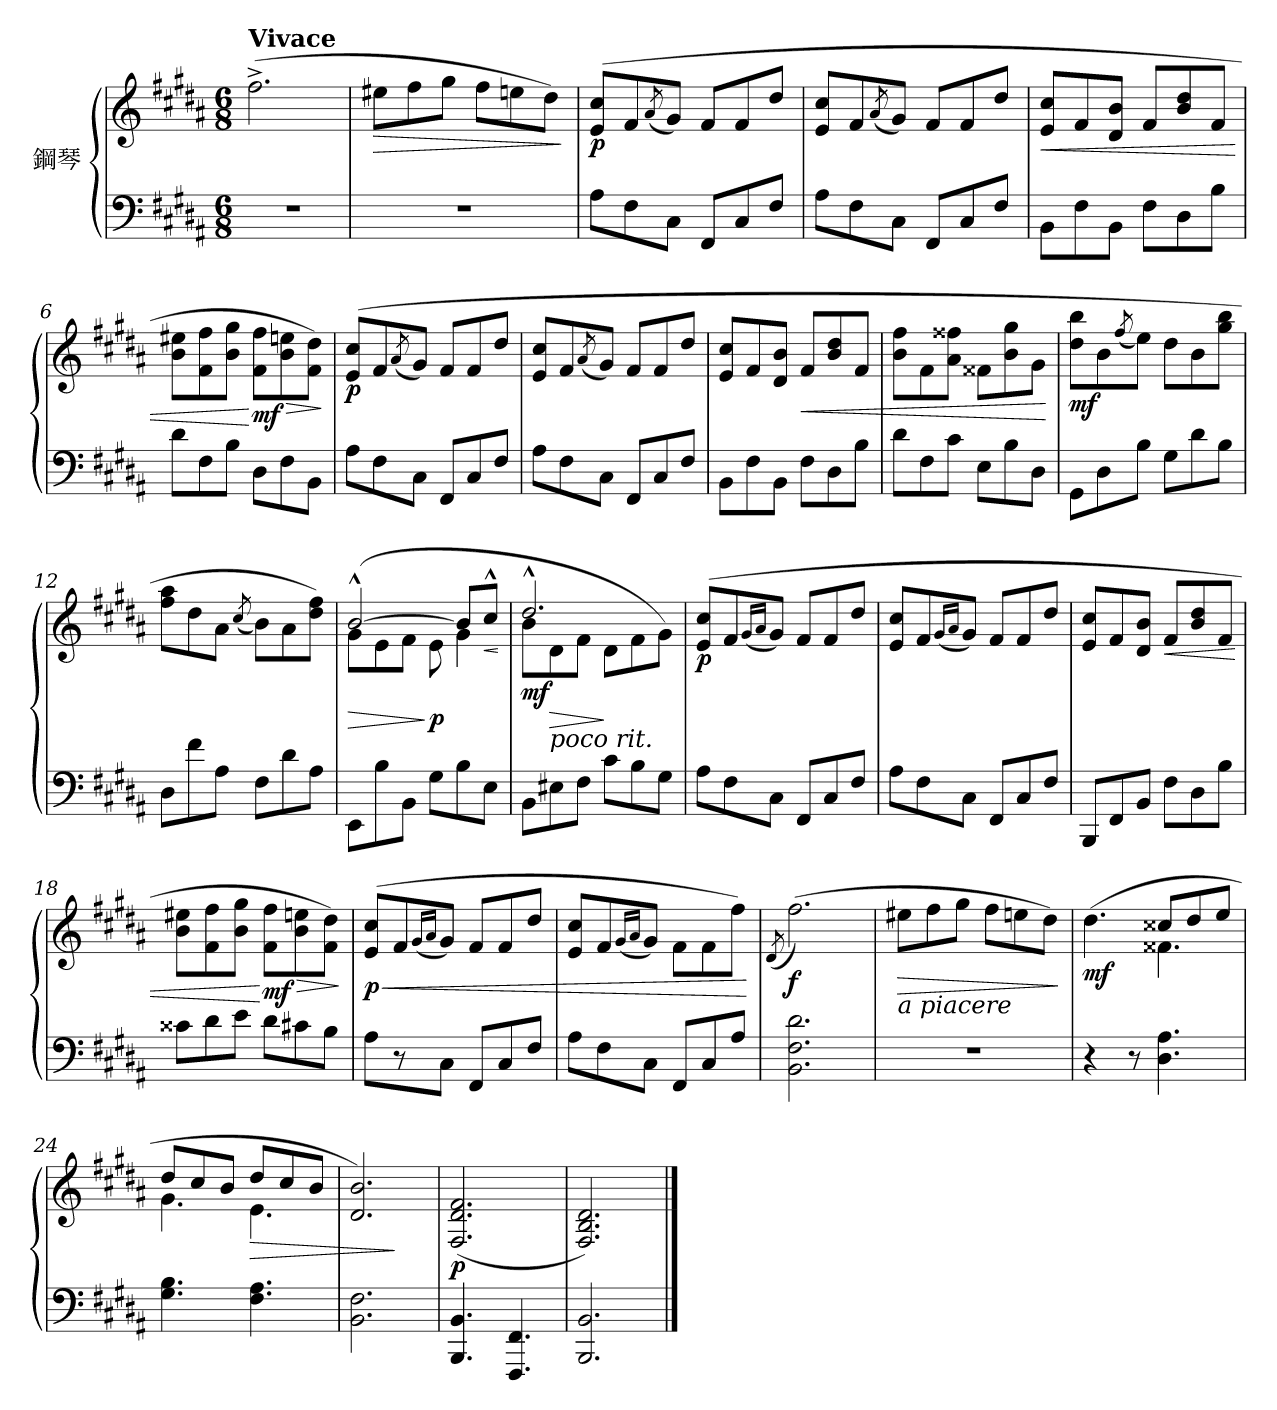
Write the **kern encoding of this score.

**kern	**kern	**dynam
*part1	*part1	*part1
*staff2	*staff1	*staff1/2
*I"鋼琴	*	*
*clefF4	*clefG2	*
*k[f#c#g#d#a#]	*k[f#c#g#d#a#]	*
*M6/8	*M6/8	*
=1	=1	=1
!	!LO:TX:a:B:t=Vivace	!
!	!	!LO:DY:b
!	!	!LO:DY:n=1:b
2.r	(>2.ff#^\	mf other-dynamics
=2	=2	=2
!	!	!LO:HP:b
2.r	8ee#X\L	>
.	8ff#\	.
.	8gg#\J	.
.	8ff#\L	.
.	8een\	.
.	8dd#\J)	.
.	.	]
=3	=3	=3
!	!	!LO:DY:b
8A#\L	(>8e/ 8cc#/L	p
8F#\	8f#/	.
.	(<8qa#/	.
8C#\J	8g#/J)	.
8FF#/L	8f#/L	.
8C#/	8f#/	.
8F#/J	8dd#/J	.
=4	=4	=4
8A#\L	8e/ 8cc#/L	.
8F#\	8f#/	.
.	(<8qa#/	.
8C#\J	8g#/J)	.
8FF#/L	8f#/L	.
8C#/	8f#/	.
8F#/J	8dd#/J	.
=5	=5	=5
!	!	!LO:HP:b
8BB\L	8e/ 8cc#/L	<
8F#\	8f#/	.
8BB\J	8d#/ 8b/J	.
8F#\L	8f#/L	.
8D#\	8b/ 8dd#/	.
8B\J	8f#/J	.
!!LO:LB:g=z
=6	=6	=6
8d#\L	8b\ 8ee#X\L	.
8F#\	8f#\ 8ff#\	.
8B\J	8b\ 8gg#\J	.
!	!	!LO:HP:n=1:b
!	!	!LO:DY:n=1:b
8D#\L	8f#\ 8ff#\L	[ > mf
8F#\	8b\ 8een\	.
8BB\J	8f#\ 8dd#\J)	.
.	.	]
=7	=7	=7
!	!	!LO:DY:b
8A#\L	(>8e/ 8cc#/L	p
8F#\	8f#/	.
.	(<8qa#/	.
8C#\J	8g#/J)	.
8FF#/L	8f#/L	.
8C#/	8f#/	.
8F#/J	8dd#/J	.
=8	=8	=8
8A#\L	8e/ 8cc#/L	.
8F#\	8f#/	.
.	(<8qa#/	.
8C#\J	8g#/J)	.
8FF#/L	8f#/L	.
8C#/	8f#/	.
8F#/J	8dd#/J	.
=9	=9	=9
8BB\L	8e/ 8cc#/L	.
8F#\	8f#/	.
8BB\J	8d#/ 8b/J	.
!	!	!LO:HP:b
8F#\L	8f#/L	<
8D#\	8b/ 8dd#/	.
8B\J	8f#/J	.
=10	=10	=10
8d#\L	8b\ 8ff#\L	.
8F#\	8f#\	.
8c#\J	8a#\ 8ff##X\J	.
8E\L	8f##X\L	.
8B\	8b\ 8gg#\	.
8D#\J	8g#\J	.
.	.	[
!!LO:LB:g=z
=11	=11	=11
!	!	!LO:DY:b
8GG#\L	8dd#\ 8bb\L	mf
8D#\	8b\	.
.	(<8qff#/	.
8B\J	8ee\J)	.
8G#\L	8dd#\L	.
8d#\	8b\	.
8B\J	8gg#\ 8bb\J	.
=12	=12	=12
8D#\L	8ff#\ 8aa#\L	.
8f#\	8dd#\	.
8A#\J	8a#\J	.
.	(<8qcc#/	.
8F#\L	8b\L)	.
8d#\	8a#\	.
8A#\J	8dd#\ 8ff#\J)	.
=13	=13	=13
*	*MM164	*
!	!	!LO:HP:b
*	*^	*
8EE\L	(>[2b^^/	8g#\L	>
8B\	.	8e\	.
8BB\J	.	8f#\J	.
*	*MM156	*	*
!	!	!	!LO:DY:n=1:b
8G#\L	.	8e\	] p
8B\	8b/L]	4g#\	.
!	!	!	!LO:HP:b
8E\J	8cc#^^/J	.	<
*	*v	*v	*
.	.	[
=14	=14	=14
*	*MM148	*
*	*^	*
!	!	!	!LO:DY:b
8BB\L	2.dd#^^/	8b\L	mf
!	!	!LO:TX:b:i:t=poco rit.	!
!	!	!	!LO:HP:b
8E#X\	.	8d#\	>
*	*MM124	*	*
8F#\J	.	8f#\J	.
8c#\L	.	8d#\L	]
*	*MM100	*	*
8B\	.	8f#\	.
8G#\J	.	8g#\J)	.
=15	=15	=15	=15
!	!LO:TX:a:Bi:t=a tempo	!	!
!	!	!	!LO:DY:b
*	*v	*v	*
8A#\L	(>8e/ 8cc#/L	p
8F#\	8f#/	.
.	(<16qg#/LL	.
.	16qa#/JJ	.
8C#\J	8g#/J)	.
8FF#/L	8f#/L	.
8C#/	8f#/	.
8F#/J	8dd#/J	.
!!LO:LB:g=z
=16	=16	=16
8A#\L	8e/ 8cc#/L	.
8F#\	8f#/	.
.	(<16qg#/LL	.
.	16qa#/JJ	.
8C#\J	8g#/J)	.
8FF#/L	8f#/L	.
8C#/	8f#/	.
8F#/J	8dd#/J	.
=17	=17	=17
8BBB/L	8e/ 8cc#/L	.
8FF#/	8f#/	.
8BB/J	8d#/ 8b/J	.
!	!	!LO:HP:b
8F#\L	8f#/L	<
8D#\	8b/ 8dd#/	.
8B\J	8f#/J	.
=18	=18	=18
8c##X\L	8b\ 8ee#X\L	.
8d#\	8f#\ 8ff#\	.
8e\J	8b\ 8gg#\J	.
!	!	!LO:HP:n=1:b
!	!	!LO:DY:n=1:b
8d#\L	8f#\ 8ff#\L	[ > mf
8c#X\	8b\ 8een\	.
8B\J	8f#\ 8dd#\J)	.
.	.	]
=19	=19	=19
!	!	!LO:HP:b
!	!	!LO:DY:n=1:b
8A#\L	(>8e/ 8cc#/L	< p
8r	8f#/	.
.	(<16qg#/LL	.
.	16qa#/JJ	.
8C#\J	8g#/J)	.
8FF#/L	8f#/L	.
8C#/	8f#/	.
8F#/J	8dd#/J	.
=20	=20	=20
8A#\L	8e/ 8cc#/L	.
8F#\	8f#/	.
.	(<16qg#/LL	.
.	16qa#/JJ	.
8C#\J	8g#/J)	.
8FF#/L	8f#\L	.
8C#/	8f#\	.
8A#/J	8ff#\J)	.
.	.	[
!!LO:LB:g=z
=21	=21	=21
.	(>8qd#/	.
!	!	!LO:DY:b
2.BB\ 2.F#\ 2.d#\	(>2.ff#\)	f
=22	=22	=22
*	*MM164	*
!	!LO:TX:b:i:t=a piacere	!
!	!	!LO:HP:b
2.r	8ee#X\L	>
.	8ff#\	.
.	8gg#\J	.
*	*MM156	*
.	8ff#\L	.
.	8een\	.
.	8dd#\J)	.
.	.	]
=23	=23	=23
*	*MM148	*
*	*^	*
!	!	!	!LO:DY:b
4r	(>4.dd#\	4.ryy	mf
8r	.	.	.
*	*MM140	*	*
4.D#\ 4.A#\	4.f##X\	8cc##X/L	.
.	.	8dd#/	.
*	*MM132	*	*
.	.	8ee/J	.
=24	=24	=24	=24
4.G#\ 4.B\	4.g#\	8dd#/L	.
*	*MM124	*	*
.	.	8cc#/	.
.	.	8b/J	.
*	*MM116	*	*
!	!	!	!LO:HP:b
4.F#\ 4.A#\	4.e\	8dd#/L	>
.	.	8cc#/	.
*	*MM118	*	*
.	.	8b/J	.
*	*v	*v	*
=25	=25	=25
2.BB\ 2.F#\	2.d#/ 2.b/)	.
.	.	]
=26	=26	=26
!	!	!LO:DY:b
4.BBB/ 4.BB/	(>2.F#/ 2.d#/ 2.f#/	p
*	*MM100	*
4.FFF#/ 4.FF#/	.	.
=27	=27	=27
*	*MM60	*
2.BBB/ 2.BB/	2.F#/ 2.B/ 2.d#/)	.
==	==	==
*-	*-	*-
